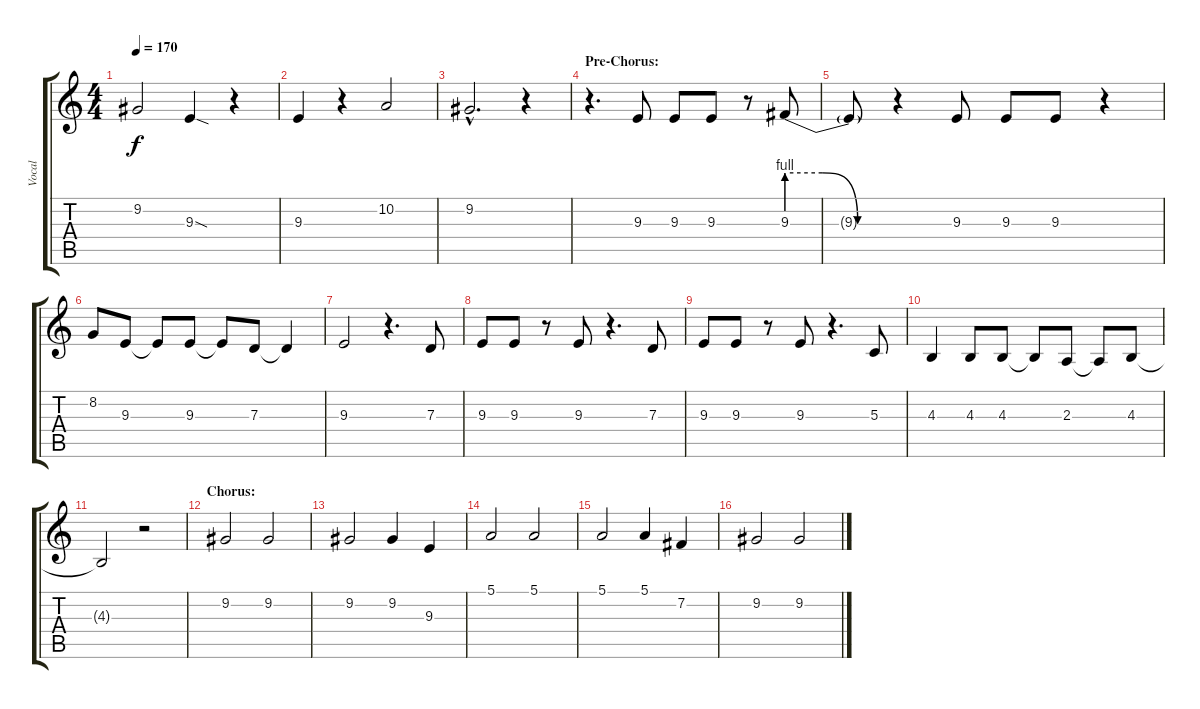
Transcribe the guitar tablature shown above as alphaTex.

\track ("Vocal" "Vocal") {instrument oboe}
\staff {score tabs}
\tuning (E4 B3 G3 D3 A2 E2) {hide}
\ts (4 4)
\tempo 170
\clef g2
\ks c
9.2.2{dy f} 9.3{sod}.4 r.4 |
9.3.4 r.4 10.2.2 |
9.2{hac}.2{d} r.4 |
\section ("" "Pre-Chorus:")
r.4{d} 9.3.8 9.3.8 9.3.8 r.8 9.3{be (custom 0 4 20 4 40 0 60 0)}.8 |
9.3{t}.8 r.4 9.3.8 9.3.8 9.3.8 r.4 |
8.2.8 9.3.8 9.3{t}.8 9.3.8 9.3{t}.8 7.3.8 7.3{t}.4 |
9.3.2 r.4{d} 7.3.8 |
9.3.8 9.3.8 r.8 9.3.8 r.4{d} 7.3.8 |
9.3.8 9.3.8 r.8 9.3.8 r.4{d} 5.3.8 |
4.3.4 4.3.8 4.3.8 4.3{t}.8 2.3.8 2.3{t}.8 4.3.8 |
4.3{t}.2 r.2 |
\section ("" "Chorus:")
9.2.2 9.2.2 |
9.2.2 9.2.4 9.3.4 |
5.1.2 5.1.2 |
5.1.2 5.1.4 7.2.4 |
9.2.2 9.2.2
